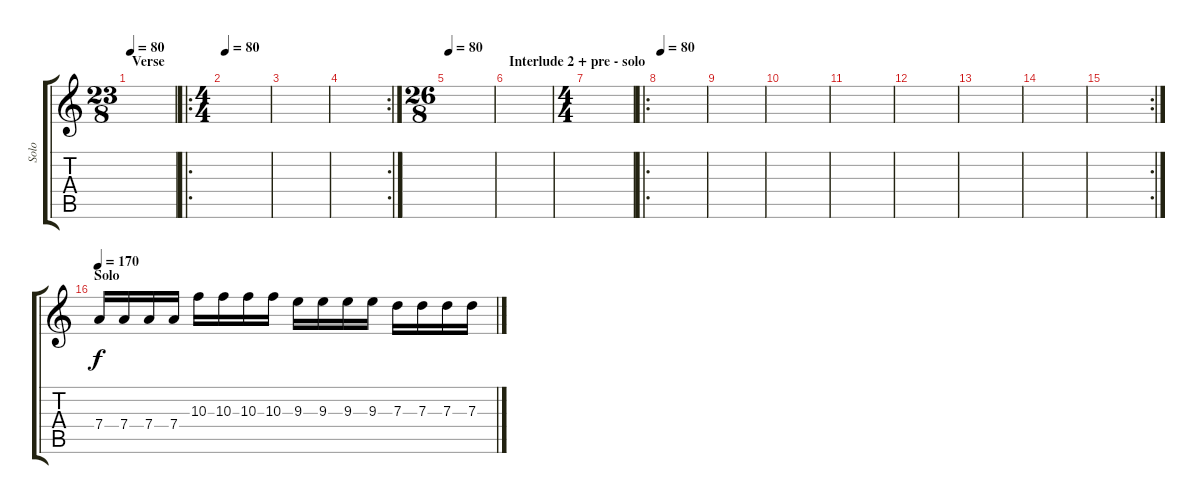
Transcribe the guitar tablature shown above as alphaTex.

\track ("Solo" "Solo") {instrument distortionguitar}
\staff {score tabs}
\tuning (E4 B3 G3 D3 A2 E2) {hide}
\ts (23 8)
\section ("" "Verse")
\tempo 80
\clef g2
\ks c
|
\ro
\ts (4 4)
\tempo 80
|
|
\rc 2
|
\ts (26 8)
\tempo 80
|
\section ("" "Interlude 2 + pre - solo")
|
\ts (4 4)
|
\ro
\tempo 80
|
|
|
|
|
|
|
\rc 2
|
\section ("" "Solo")
\tempo 170
7.4.16 7.4.16 7.4.16 7.4.16 10.3.16 10.3.16 10.3.16 10.3.16 9.3.16 9.3.16 9.3.16 9.3.16 7.3.16 7.3.16 7.3.16 7.3.16
